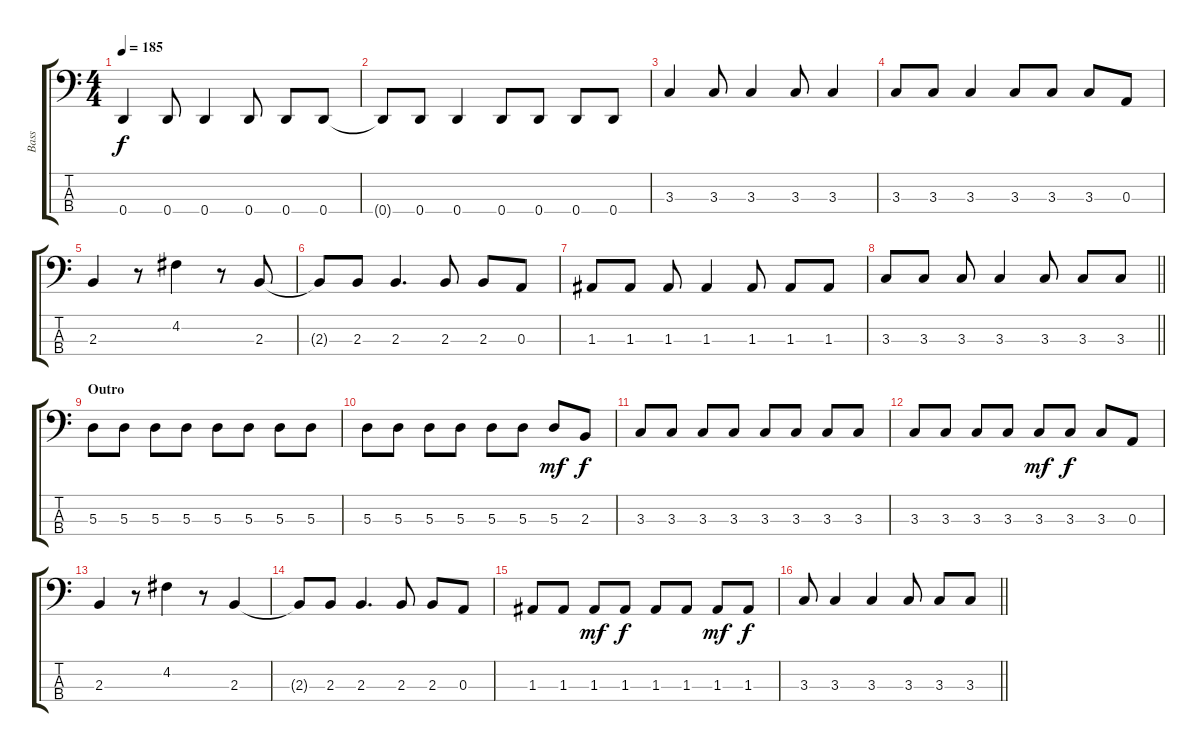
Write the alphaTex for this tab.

\track ("Bass" "Bass") {instrument electricbassfinger}
\staff {score tabs}
\tuning (G2 D2 A1 D1) {hide}
\ts (4 4)
\tempo 185
\clef f4
\ks c
0.4.4{dy f} 0.4.8 0.4.4 0.4.8 0.4.8 0.4.8 |
0.4{t}.8 0.4.8 0.4.4 0.4.8 0.4.8 0.4.8 0.4.8 |
3.3.4 3.3.8 3.3.4 3.3.8 3.3.4 |
3.3.8 3.3.8 3.3.4 3.3.8 3.3.8 3.3.8 0.3.8 |
2.3.4 r.8 4.2.4 r.8 2.3.8 |
2.3{t}.8 2.3.8 2.3.4{d} 2.3.8 2.3.8 0.3.8 |
1.3.8 1.3.8 1.3.8 1.3.4 1.3.8 1.3.8 1.3.8 |
\barLineRight lightlight
3.3.8 3.3.8 3.3.8 3.3.4 3.3.8 3.3.8 3.3.8 |
\section ("" "Outro")
5.3.8 5.3.8 5.3.8 5.3.8 5.3.8 5.3.8 5.3.8 5.3.8 |
5.3.8 5.3.8 5.3.8 5.3.8 5.3.8 5.3.8 5.3.8{dy mf} 2.3.8{dy f} |
3.3.8 3.3.8 3.3.8 3.3.8 3.3.8 3.3.8 3.3.8 3.3.8 |
3.3.8 3.3.8 3.3.8 3.3.8 3.3.8{dy mf} 3.3.8{dy f} 3.3.8 0.3.8 |
2.3.4 r.8 4.2.4 r.8 2.3.4 |
2.3{t}.8 2.3.8 2.3.4{d} 2.3.8 2.3.8 0.3.8 |
1.3.8 1.3.8 1.3.8{dy mf} 1.3.8{dy f} 1.3.8 1.3.8 1.3.8{dy mf} 1.3.8{dy f} |
\barLineRight lightlight
3.3.8 3.3.4 3.3.4 3.3.8 3.3.8 3.3.8
